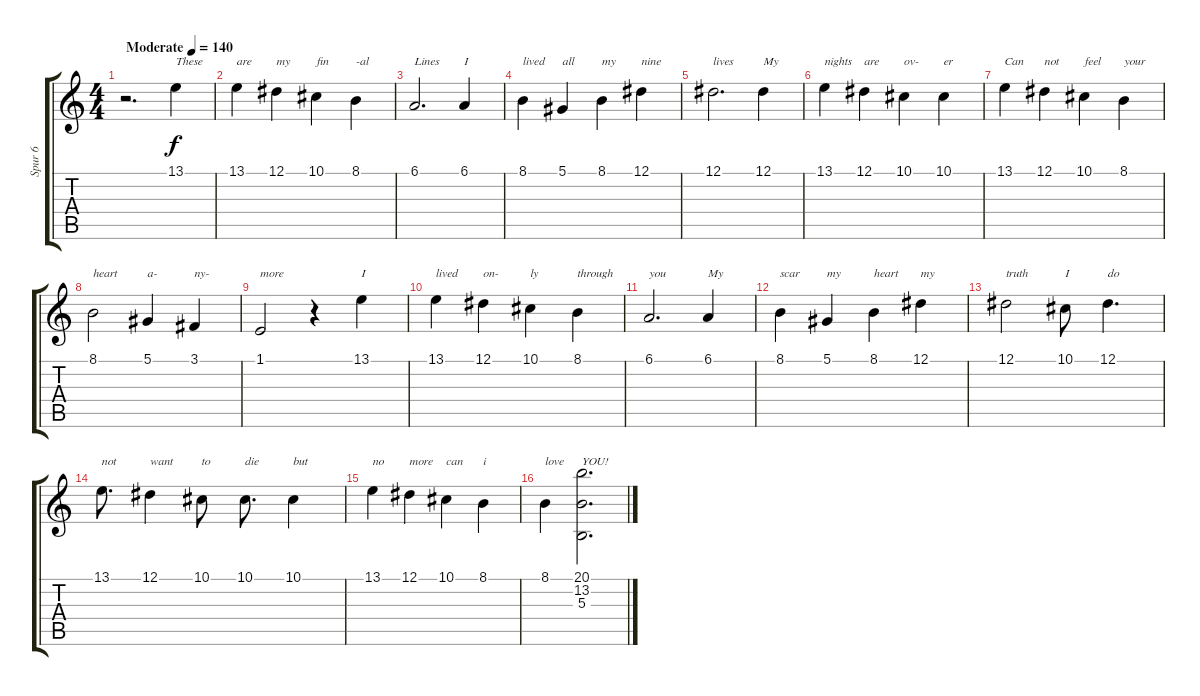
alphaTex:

\track ("Spur 6" "Spur 6") {instrument tenorsax}
\staff {score tabs}
\tuning (Eb4 Bb3 Gb3 Db3 Ab2 Eb2) {hide}
\ts (4 4)
\tempo (140 "Moderate")
\clef g2
\ks c
r.2{d dy f instrument tenorsax} 13.1.4{txt "These"} |
13.1.4{txt "are"} 12.1.4{txt "my"} 10.1.4{txt "fin"} 8.1.4{txt "-al"} |
6.1.2{d txt "Lines"} 6.1.4{txt "I "} |
8.1.4{txt "lived"} 5.1.4{txt "all"} 8.1.4{txt "my"} 12.1.4{txt "nine"} |
12.1.2{d txt "lives"} 12.1.4{txt "My"} |
13.1.4{txt "nights"} 12.1.4{txt "are"} 10.1.4{txt "ov-"} 10.1.4{txt "er"} |
13.1.4{txt "Can"} 12.1.4{txt "not"} 10.1.4{txt "feel"} 8.1.4{txt "your"} |
8.1.2{txt "heart"} 5.1.4{txt "a-"} 3.1.4{txt "ny-"} |
1.1.2{txt "more"} r.4 13.1.4{txt "I"} |
13.1.4{txt "lived"} 12.1.4{txt "on-"} 10.1.4{txt "ly"} 8.1.4{txt "through"} |
6.1.2{d txt "you"} 6.1.4{txt "My"} |
8.1.4{txt "scar"} 5.1.4{txt "my"} 8.1.4{txt "heart"} 12.1.4{txt "my"} |
12.1.2{txt "truth"} 10.1.8{txt "I"} 12.1.4{d txt "do "} |
13.1.8{d txt "not"} 12.1.4{txt "want"} 10.1.8{txt "to"} 10.1.8{d txt "die"} 10.1.4{txt "but"} |
13.1.4{txt "no"} 12.1.4{txt "more"} 10.1.4{txt "can"} 8.1.4{txt "i"} |
8.1.4{txt "love"} (20.1 13.2 5.3).2{d txt "YOU!"}
